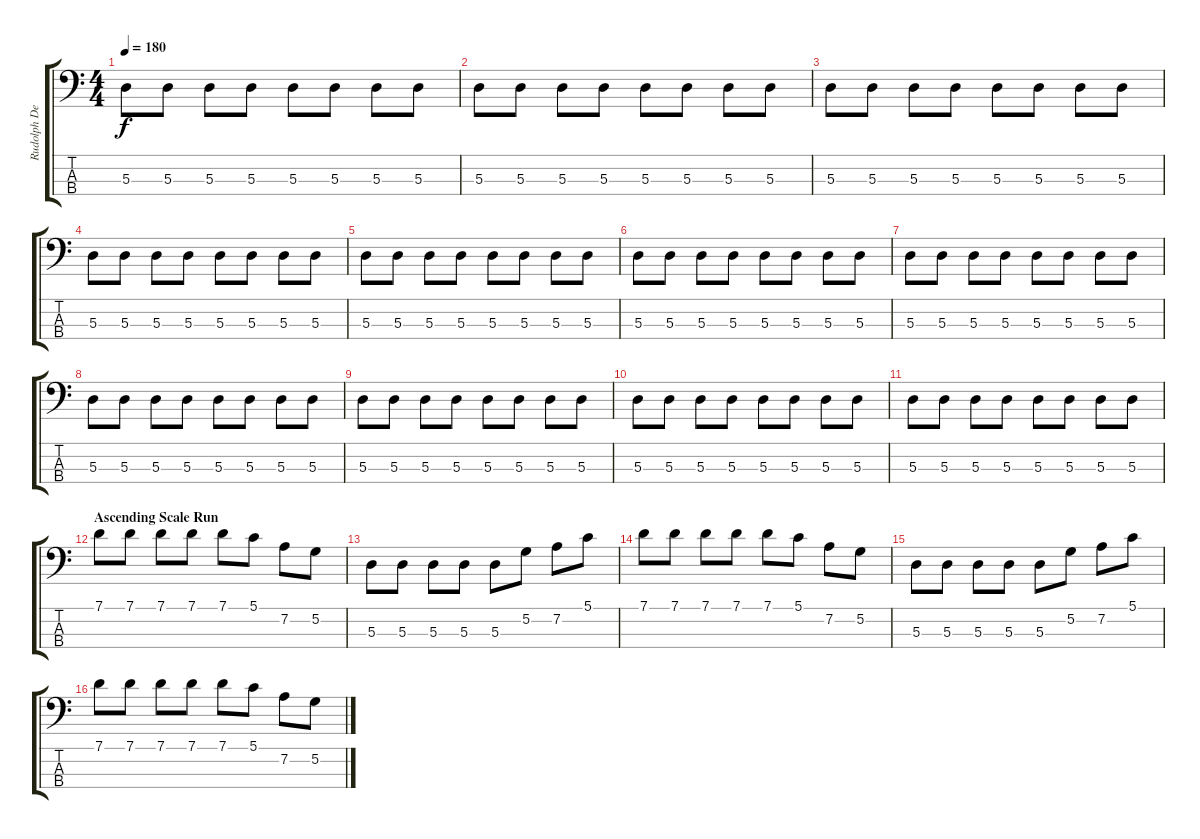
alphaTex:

\track ("Rudolph De Borst" "Rudolph De") {instrument electricbasspick}
\staff {score tabs}
\tuning (G2 D2 A1 E1) {hide}
\ts (4 4)
\tempo 180
\clef f4
\ks c
5.3.8{dy f} 5.3.8 5.3.8 5.3.8 5.3.8 5.3.8 5.3.8 5.3.8 |
5.3.8 5.3.8 5.3.8 5.3.8 5.3.8 5.3.8 5.3.8 5.3.8 |
5.3.8 5.3.8 5.3.8 5.3.8 5.3.8 5.3.8 5.3.8 5.3.8 |
5.3.8 5.3.8 5.3.8 5.3.8 5.3.8 5.3.8 5.3.8 5.3.8 |
5.3.8 5.3.8 5.3.8 5.3.8 5.3.8 5.3.8 5.3.8 5.3.8 |
5.3.8 5.3.8 5.3.8 5.3.8 5.3.8 5.3.8 5.3.8 5.3.8 |
5.3.8 5.3.8 5.3.8 5.3.8 5.3.8 5.3.8 5.3.8 5.3.8 |
5.3.8 5.3.8 5.3.8 5.3.8 5.3.8 5.3.8 5.3.8 5.3.8 |
5.3.8 5.3.8 5.3.8 5.3.8 5.3.8 5.3.8 5.3.8 5.3.8 |
5.3.8 5.3.8 5.3.8 5.3.8 5.3.8 5.3.8 5.3.8 5.3.8 |
5.3.8 5.3.8 5.3.8 5.3.8 5.3.8 5.3.8 5.3.8 5.3.8 |
\section ("" "Ascending Scale Run")
7.1.8 7.1.8 7.1.8 7.1.8 7.1.8 5.1.8 7.2.8 5.2.8 |
5.3.8 5.3.8 5.3.8 5.3.8 5.3.8 5.2.8 7.2.8 5.1.8 |
7.1.8 7.1.8 7.1.8 7.1.8 7.1.8 5.1.8 7.2.8 5.2.8 |
5.3.8 5.3.8 5.3.8 5.3.8 5.3.8 5.2.8 7.2.8 5.1.8 |
7.1.8 7.1.8 7.1.8 7.1.8 7.1.8 5.1.8 7.2.8 5.2.8
